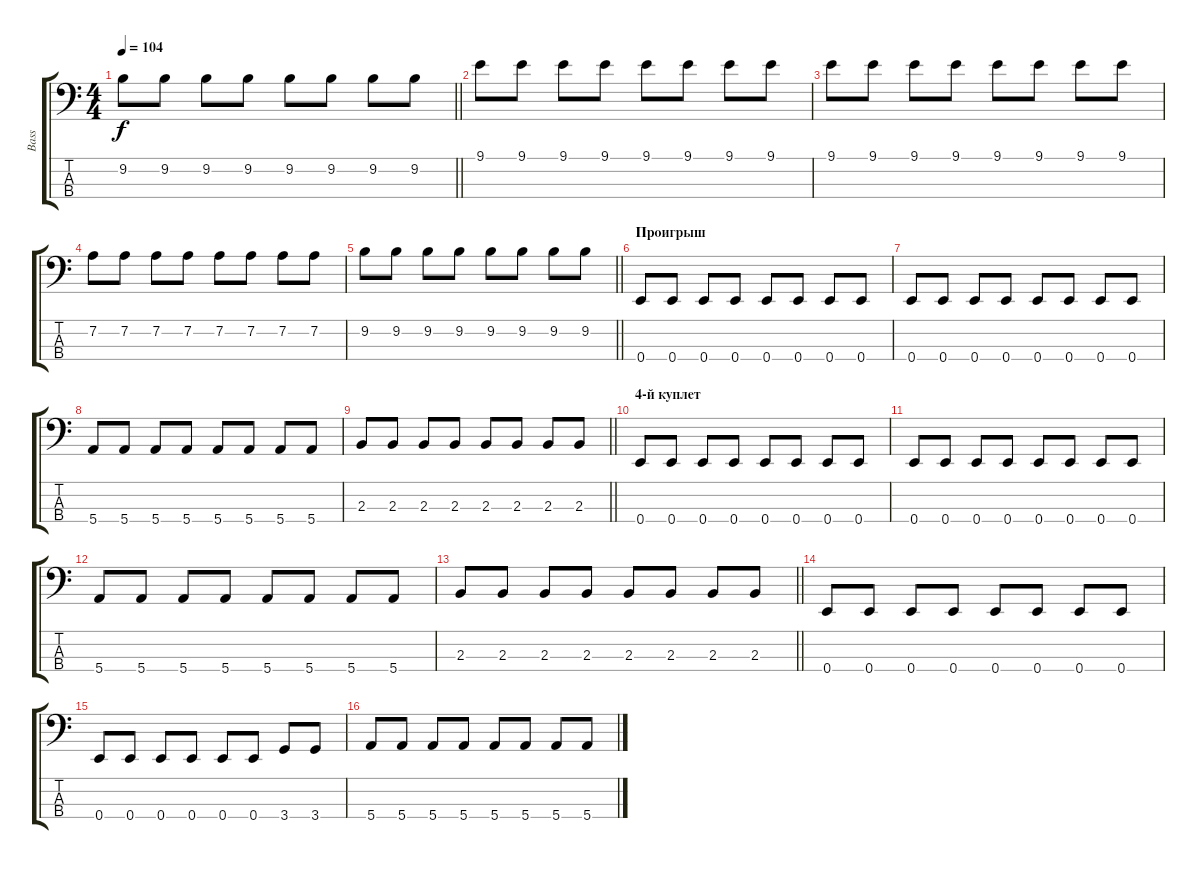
\track ("Bass" "Bass") {instrument electricbassfinger}
\staff {score tabs}
\tuning (G2 D2 A1 E1) {hide}
\ts (4 4)
\tempo 104
\clef f4
\barLineRight lightlight
\ks c
9.2.8{dy f} 9.2.8 9.2.8 9.2.8 9.2.8 9.2.8 9.2.8 9.2.8 |
\section ("" "")
9.1.8 9.1.8 9.1.8 9.1.8 9.1.8 9.1.8 9.1.8 9.1.8 |
9.1.8 9.1.8 9.1.8 9.1.8 9.1.8 9.1.8 9.1.8 9.1.8 |
7.2.8 7.2.8 7.2.8 7.2.8 7.2.8 7.2.8 7.2.8 7.2.8 |
\barLineRight lightlight
9.2.8 9.2.8 9.2.8 9.2.8 9.2.8 9.2.8 9.2.8 9.2.8 |
\section ("" "Проигрыш")
0.4.8 0.4.8 0.4.8 0.4.8 0.4.8 0.4.8 0.4.8 0.4.8 |
0.4.8 0.4.8 0.4.8 0.4.8 0.4.8 0.4.8 0.4.8 0.4.8 |
5.4.8 5.4.8 5.4.8 5.4.8 5.4.8 5.4.8 5.4.8 5.4.8 |
\barLineRight lightlight
2.3.8 2.3.8 2.3.8 2.3.8 2.3.8 2.3.8 2.3.8 2.3.8 |
\section ("" "4-й куплет")
0.4.8 0.4.8 0.4.8 0.4.8 0.4.8 0.4.8 0.4.8 0.4.8 |
0.4.8 0.4.8 0.4.8 0.4.8 0.4.8 0.4.8 0.4.8 0.4.8 |
5.4.8 5.4.8 5.4.8 5.4.8 5.4.8 5.4.8 5.4.8 5.4.8 |
\barLineRight lightlight
2.3.8 2.3.8 2.3.8 2.3.8 2.3.8 2.3.8 2.3.8 2.3.8 |
\section ("" "")
0.4.8 0.4.8 0.4.8 0.4.8 0.4.8 0.4.8 0.4.8 0.4.8 |
0.4.8 0.4.8 0.4.8 0.4.8 0.4.8 0.4.8 3.4.8 3.4.8 |
5.4.8 5.4.8 5.4.8 5.4.8 5.4.8 5.4.8 5.4.8 5.4.8
